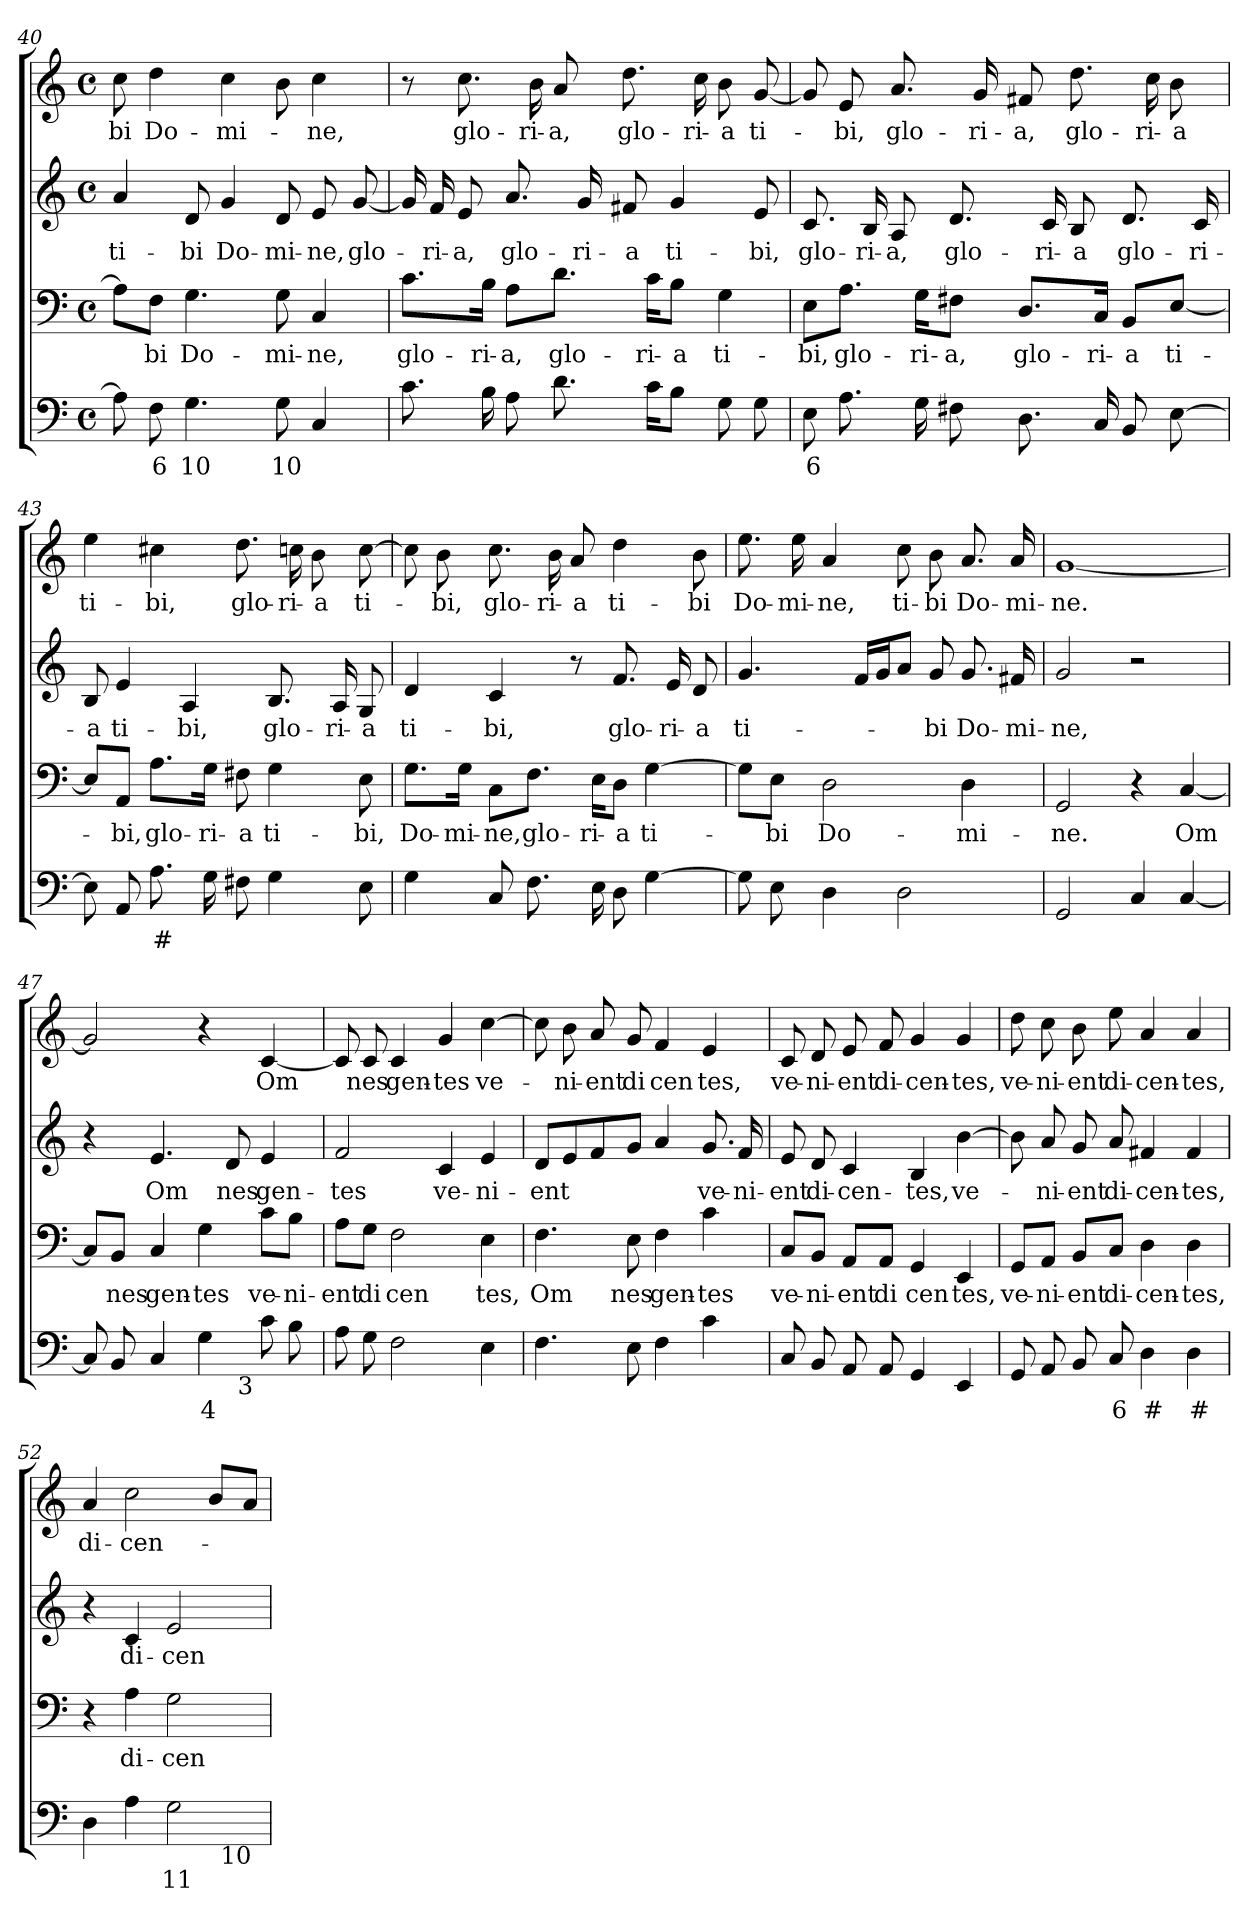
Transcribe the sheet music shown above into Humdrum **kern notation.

**kern	**text	**kern	**text	**kern	**text	**kern	**text
*part4	*part4	*part3	*part3	*part2	*part2	*part1	*part1
*staff4	*staff4	*staff3	*staff3	*staff2	*staff2	*staff1	*staff1
!!LO:LB:g=z
*clefF4	*	*clefF4	*	*clefG2	*	*clefG2	*
*k[]	*	*k[]	*	*k[]	*	*k[]	*
*C:	*	*C:	*	*C:	*	*C:	*
*M4/4	*	*M4/4	*	*M4/4	*	*M4/4	*
*met(c)	*	*met(c)	*	*met(c)	*	*met(c)	*
=40	=40	=40	=40	=40	=40	=40	=40
8A\]	.	8A\L]	.	4a/	ti-	8cc\	-bi
8F\	6	8F\J	-bi	.	.	4dd\	Do-
4.G\	10	4.G\	Do-	8d/	-bi	.	.
.	.	.	.	4g/	Do-	4cc\	-mi-
8G\	10	8G\	-mi-	8d/	-mi-	8b\	.
4C/	.	4C/	-ne,	8e/	-ne,	4cc\	-ne,
.	.	.	.	[8g/	glo-	.	.
=41	=41	=41	=41	=41	=41	=41	=41
8.c\	.	8.c\L	glo-	16g/]	.	8r	.
.	.	.	.	16f/	-ri-	.	.
.	.	.	.	8e/	-a,	8.cc\	glo-
16B\	.	16B\Jk	-ri-	.	.	.	.
8A\	.	8A\L	-a,	8.a/	glo-	.	.
.	.	.	.	.	.	16b\	-ri-
8.d\	.	8.d\J	glo-	.	.	8a/	-a,
.	.	.	.	16g/	-ri-	.	.
.	.	.	.	8f#X/	-a	8.dd\	glo-
16c\KL	.	16c\KL	-ri-	.	.	.	.
8B\J	.	8B\J	-a	4g/	ti-	.	.
.	.	.	.	.	.	16cc\	-ri-
8G\	.	4G\	ti-	.	.	8b\	-a
8G\	.	.	.	8e/	-bi,	[8g/	ti-
=42	=42	=42	=42	=42	=42	=42	=42
8E\	6	8E\L	-bi,	8.c/	glo-	8g/]	.
8.A\	.	8.A\J	glo-	.	.	8e/	-bi,
.	.	.	.	16B/	-ri-	.	.
.	.	.	.	8A/	-a,	8.a/	glo-
16G\	.	16G\KL	-ri-	.	.	.	.
8F#X\	.	8F#X\J	-a,	8.d/	glo-	.	.
.	.	.	.	.	.	16g/	-ri-
8.D\	.	8.D/L	glo-	.	.	8f#X/	-a,
.	.	.	.	16c/	-ri-	.	.
.	.	.	.	8B/	-a	8.dd\	glo-
16C/	.	16C/Jk	-ri-	.	.	.	.
8BB/	.	8BB/L	-a	8.d/	glo-	.	.
.	.	.	.	.	.	16cc\	-ri-
[8E\	.	[8E/J	ti-	.	.	8b\	-a
.	.	.	.	16c/	-ri-	.	.
=43	=43	=43	=43	=43	=43	=43	=43
8E\]	.	8E/L]	.	8B/	-a	4ee\	ti-
8AA/	.	8AA/J	-bi,	4e/	ti-	.	.
8.A\	#	8.A\L	glo-	.	.	4cc#X\	-bi,
.	.	.	.	4A/	-bi,	.	.
16G\	.	16G\Jk	-ri-	.	.	.	.
8F#X\	.	8F#X\	-a	.	.	8.dd\	glo-
4G\	.	4G\	ti-	8.B/	glo-	.	.
.	.	.	.	.	.	16ccn\	-ri-
.	.	.	.	.	.	8b\	-a
.	.	.	.	16A/	-ri-	.	.
8E\	.	8E\	-bi,	8G/	-a	[8cc\	ti-
!!LO:PB:g=z
=44	=44	=44	=44	=44	=44	=44	=44
4G\	.	8.G\L	Do-	4d/	ti-	8cc\]	.
.	.	.	.	.	.	8b\	-bi,
.	.	16G\Jk	-mi-	.	.	.	.
8C/	.	8C\L	-ne,	4c/	-bi,	8.cc\	glo-
8.F\	.	8.F\J	glo-	.	.	.	.
.	.	.	.	.	.	16b\	-ri-
.	.	.	.	8r	.	8a/	-a
16E\	.	16E\KL	-ri-	.	.	.	.
8D\	.	8D\J	-a	8.f/	glo-	4dd\	ti-
[4G\	.	[4G\	ti-	.	.	.	.
.	.	.	.	16e/	-ri-	.	.
.	.	.	.	8d/	-a	8b\	-bi
=45	=45	=45	=45	=45	=45	=45	=45
8G\]	.	8G\L]	.	4.g/	ti-	8.ee\	Do-
8E\	.	8E\J	-bi	.	.	.	.
.	.	.	.	.	.	16ee\	-mi-
4D\	.	2D\	Do-	.	.	4a/	-ne,
.	.	.	.	16f/LL	.	.	.
.	.	.	.	16g/J	.	.	.
2D\	.	.	.	8a/J	.	8cc\	ti-
.	.	.	.	8g/	-bi	8b\	-bi
.	.	4D\	-mi-	8.g/	Do-	8.a/	Do-
.	.	.	.	16f#X/	-mi-	16a/	-mi-
=46	=46	=46	=46	=46	=46	=46	=46
2GG/	.	2GG/	-ne.	2g/	-ne,	[1g	-ne.
4C/	.	4r	.	2r	.	.	.
[4C/	.	[4C/	Om	.	.	.	.
=47	=47	=47	=47	=47	=47	=47	=47
*^	*	*	*	*	*	*	*
8C/]	2ryy	.	8C/L]	.	4r	.	2g/]	.
8BB/	.	.	8BB/J	nes	.	.	.	.
4C/	.	.	4C/	gen-	4.e/	Om	.	.
4G\	8ryy	4	4G\	-tes	.	.	4r	.
.	32ryy	.	.	.	8d/	nes	.	.
!	!LO:TX:b:t=3	!	!	!	!	!	!	!
.	4ryy	.	.	.	.	.	.	.
8c\	.	.	8c\L	ve-	4e/	gen-	[4c/	Om
8B\	.	.	8B\J	-ni-	.	.	.	.
.	16.ryy	.	.	.	.	.	.	.
*v	*v	*	*	*	*	*	*	*
!!LO:LB:g=z
=48	=48	=48	=48	=48	=48	=48	=48
8A\	.	8A\L	-ent	2f/	-tes	8c/]	.
8G\	.	8G\J	di	.	.	8c/	nes
2F\	.	2F\	cen	.	.	4c/	gen-
.	.	.	.	4c/	ve-	4g/	-tes
4E\	.	4E\	tes,	4e/	-ni-	[4cc\	ve-
=49	=49	=49	=49	=49	=49	=49	=49
4.F\	.	4.F\	Om	8d/L	-ent	8cc\]	.
.	.	.	.	8e/	.	8b\	-ni-
.	.	.	.	8f/	.	8a/	-ent
8E\	.	8E\	nes	8g/J	.	8g/	di
4F\	.	4F\	gen-	4a/	.	4f/	cen
4c\	.	4c\	-tes	8.g/	ve-	4e/	tes,
.	.	.	.	16f/	-ni-	.	.
=50	=50	=50	=50	=50	=50	=50	=50
8C/	.	8C/L	ve-	8e/	-ent	8c/	ve-
8BB/	.	8BB/J	-ni-	8d/	di-	8d/	-ni-
8AA/	.	8AA/L	-ent	4c/	-cen-	8e/	-ent
8AA/	.	8AA/J	di	.	.	8f/	di-
4GG/	.	4GG/	cen	4B/	-tes,	4g/	-cen-
4EE/	.	4EE/	tes,	[4b\	ve-	4g/	-tes,
=51	=51	=51	=51	=51	=51	=51	=51
8GG/	.	8GG/L	ve-	8b\]	.	8dd\	ve-
8AA/	.	8AA/J	-ni-	8a/	-ni-	8cc\	-ni-
8BB/	.	8BB/L	-ent	8g/	-ent	8b\	-ent
8C/	6	8C/J	di-	8a/	di-	8ee\	di-
4D\	#	4D\	-cen-	4f#X/	-cen-	4a/	-cen-
4D\	#	4D\	-tes,	4f#/	-tes,	4a/	-tes,
!!LO:LB:g=z
=52	=52	=52	=52	=52	=52	=52	=52
*^	*	*	*	*	*	*	*
4D\	2ryy	.	4r	.	4r	.	4a/	di-
4A\	.	.	4A\	di-	4c/	di-	2cc\	-cen-
2G\	4ryy	11	2G\	-cen-	2e/	-cen-	.	.
.	32ryy	.	.	.	.	.	8b/L	.
!	!LO:TX:b:t=10	!	!	!	!	!	!	!
.	8..ryy	.	.	.	.	.	.	.
.	.	.	.	.	.	.	8a/J	.
*v	*v	*	*	*	*	*	*	*
=	=	=	=	=	=	=	=
*-	*-	*-	*-	*-	*-	*-	*-
